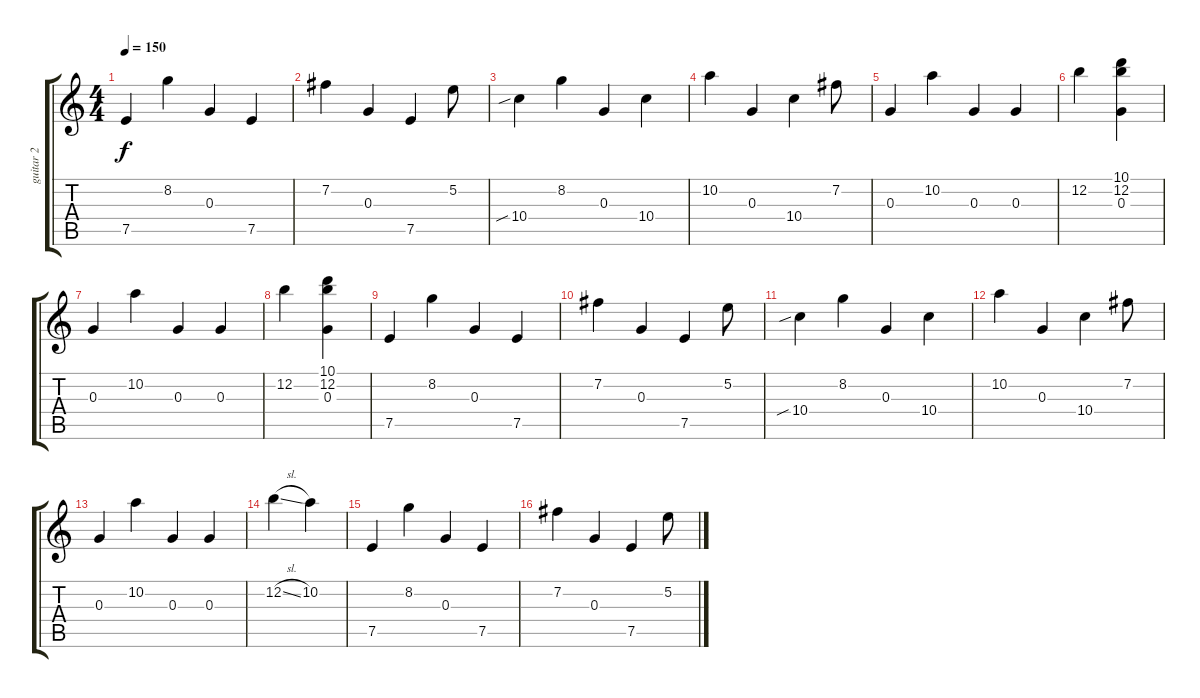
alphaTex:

\track ("guitar 2" "guitar 2") {instrument acousticguitarsteel}
\staff {score tabs}
\tuning (E4 B3 G3 D3 A2 E2) {hide}
\ts (4 4)
\tempo 150
\clef g2
\ks c
7.5.4{dy f} 8.2.4 0.3.4 7.5.4 |
7.2.4 0.3.4 7.5.4 5.2.8 |
10.4{sib}.4 8.2.4 0.3.4 10.4.4 |
10.2.4 0.3.4 10.4.4 7.2.8 |
0.3.4 10.2.4 0.3.4 0.3.4 |
12.2.4 (10.1 12.2 0.3).4 |
0.3.4 10.2.4 0.3.4 0.3.4 |
12.2.4 (10.1 12.2 0.3).4 |
7.5.4 8.2.4 0.3.4 7.5.4 |
7.2.4 0.3.4 7.5.4 5.2.8 |
10.4{sib}.4 8.2.4 0.3.4 10.4.4 |
10.2.4 0.3.4 10.4.4 7.2.8 |
0.3.4 10.2.4 0.3.4 0.3.4 |
12.2{sl}.4 10.2.4 |
7.5.4 8.2.4 0.3.4 7.5.4 |
7.2.4 0.3.4 7.5.4 5.2.8
